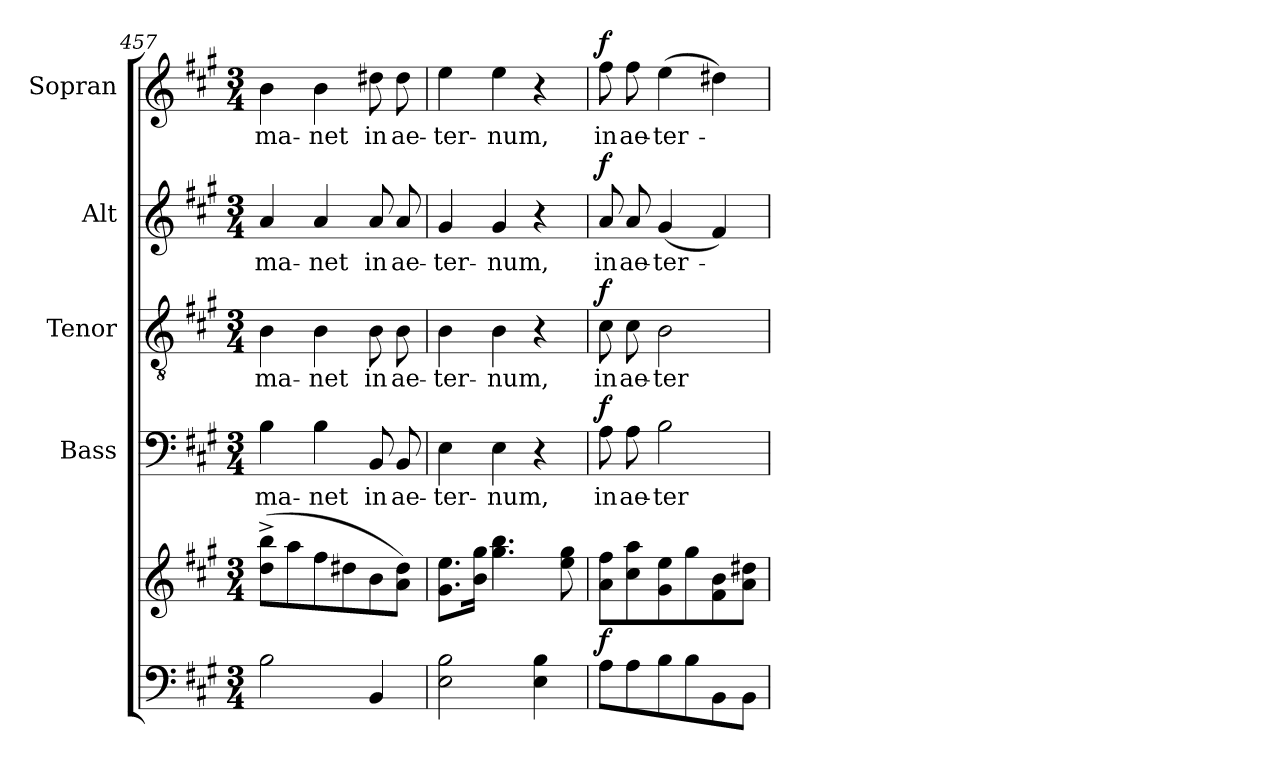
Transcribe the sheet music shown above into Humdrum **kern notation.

**kern	**kern	**dynam	**kern	**text	**dynam	**kern	**text	**dynam	**kern	**text	**dynam	**kern	**text	**dynam
*part5	*part5	*part5	*part4	*part4	*part4	*part3	*part3	*part3	*part2	*part2	*part2	*part1	*part1	*part1
*staff6	*staff5	*staff5/6	*staff4	*staff4	*staff4	*staff3	*staff3	*staff3	*staff2	*staff2	*staff2	*staff1	*staff1	*staff1
*	*	*	*I"Bass	*	*	*I"Tenor	*	*	*I"Alt	*	*	*I"Sopran	*	*
*	*	*	*I'B.	*	*	*I'T.	*	*	*I'A.	*	*	*I'S.	*	*
*clefF4	*clefG2	*	*clefF4	*	*	*clefGv2	*	*	*clefG2	*	*	*clefG2	*	*
*k[f#c#g#]	*k[f#c#g#]	*	*k[f#c#g#]	*	*	*k[f#c#g#]	*	*	*k[f#c#g#]	*	*	*k[f#c#g#]	*	*
*A:	*A:	*	*A:	*	*	*A:	*	*	*A:	*	*	*A:	*	*
*M3/4	*M3/4	*	*M3/4	*	*	*M3/4	*	*	*M3/4	*	*	*M3/4	*	*
=457	=457	=457	=457	=457	=457	=457	=457	=457	=457	=457	=457	=457	=457	=457
!	!	!	!	!LO:LY:b	!	!	!LO:LY:b	!	!	!LO:LY:b	!	!	!LO:LY:b	!
2B\	(>8dd\^> 8bb\^>L	.	4B\	ma-	.	4B\	ma-	.	4a/	ma-	.	4b\	ma-	.
.	8aa\	.	.	.	.	.	.	.	.	.	.	.	.	.
!	!	!	!	!LO:LY:b	!	!	!LO:LY:b	!	!	!LO:LY:b	!	!	!LO:LY:b	!
.	8ff#\	.	4B\	-net	.	4B\	-net	.	4a/	-net	.	4b\	-net	.
.	8dd#X\	.	.	.	.	.	.	.	.	.	.	.	.	.
!	!	!	!	!LO:LY:b	!	!	!LO:LY:b	!	!	!LO:LY:b	!	!	!LO:LY:b	!
4BB/	8b\	.	8BB/	in	.	8B\	in	.	8a/	in	.	8dd#X\	in	.
!	!	!	!	!LO:LY:b	!	!	!LO:LY:b	!	!	!LO:LY:b	!	!	!LO:LY:b	!
.	8a\ 8dd#\J)	.	8BB/	ae-	.	8B\	ae-	.	8a/	ae-	.	8dd#\	ae-	.
=458	=458	=458	=458	=458	=458	=458	=458	=458	=458	=458	=458	=458	=458	=458
!	!	!	!	!LO:LY:b	!	!	!LO:LY:b	!	!	!LO:LY:b	!	!	!LO:LY:b	!
2E\ 2B\	8.g#\ 8.ee\L	.	4E\	-ter-	.	4B\	-ter-	.	4g#/	-ter-	.	4ee\	-ter-	.
.	16b\ 16gg#\Jk	.	.	.	.	.	.	.	.	.	.	.	.	.
!	!	!	!	!LO:LY:b	!	!	!LO:LY:b	!	!	!LO:LY:b	!	!	!LO:LY:b	!
.	4.gg#\ 4.bb\	.	4E\	-num,	.	4B\	-num,	.	4g#/	-num,	.	4ee\	-num,	.
4E\ 4B\	.	.	4r	.	.	4r	.	.	4r	.	.	4r	.	.
.	8ee\ 8gg#\	.	.	.	.	.	.	.	.	.	.	.	.	.
=459	=459	=459	=459	=459	=459	=459	=459	=459	=459	=459	=459	=459	=459	=459
!	!	!LO:DY:b	!	!LO:LY:b	!LO:DY:a	!	!LO:LY:b	!LO:DY:a	!	!LO:LY:b	!LO:DY:a	!	!LO:LY:b	!LO:DY:a
8A\L	8a\ 8ff#\L	f	8A\	in	f	8c#\	in	f	8a/	in	f	8ff#\	in	f
!	!	!	!	!LO:LY:b	!	!	!LO:LY:b	!	!	!LO:LY:b	!	!	!LO:LY:b	!
8A\	8cc#\ 8aa\	.	8A\	ae-	.	8c#\	ae-	.	8a/	ae-	.	8ff#\	ae-	.
!	!	!	!	!LO:LY:b	!	!	!LO:LY:b	!	!	!LO:LY:b	!	!	!LO:LY:b	!
8B\	8g#\ 8ee\	.	2B\	-ter-	.	2B\	-ter-	.	(<4g#/	-ter-	.	(>4ee\	-ter-	.
8B\	8gg#\	.	.	.	.	.	.	.	.	.	.	.	.	.
8BB\	8f#\ 8b\	.	.	.	.	.	.	.	4f#/)	.	.	4dd#X\)	.	.
8BB\J	8a\ 8dd#X\J	.	.	.	.	.	.	.	.	.	.	.	.	.
=	=	=	=	=	=	=	=	=	=	=	=	=	=	=
*-	*-	*-	*-	*-	*-	*-	*-	*-	*-	*-	*-	*-	*-	*-
